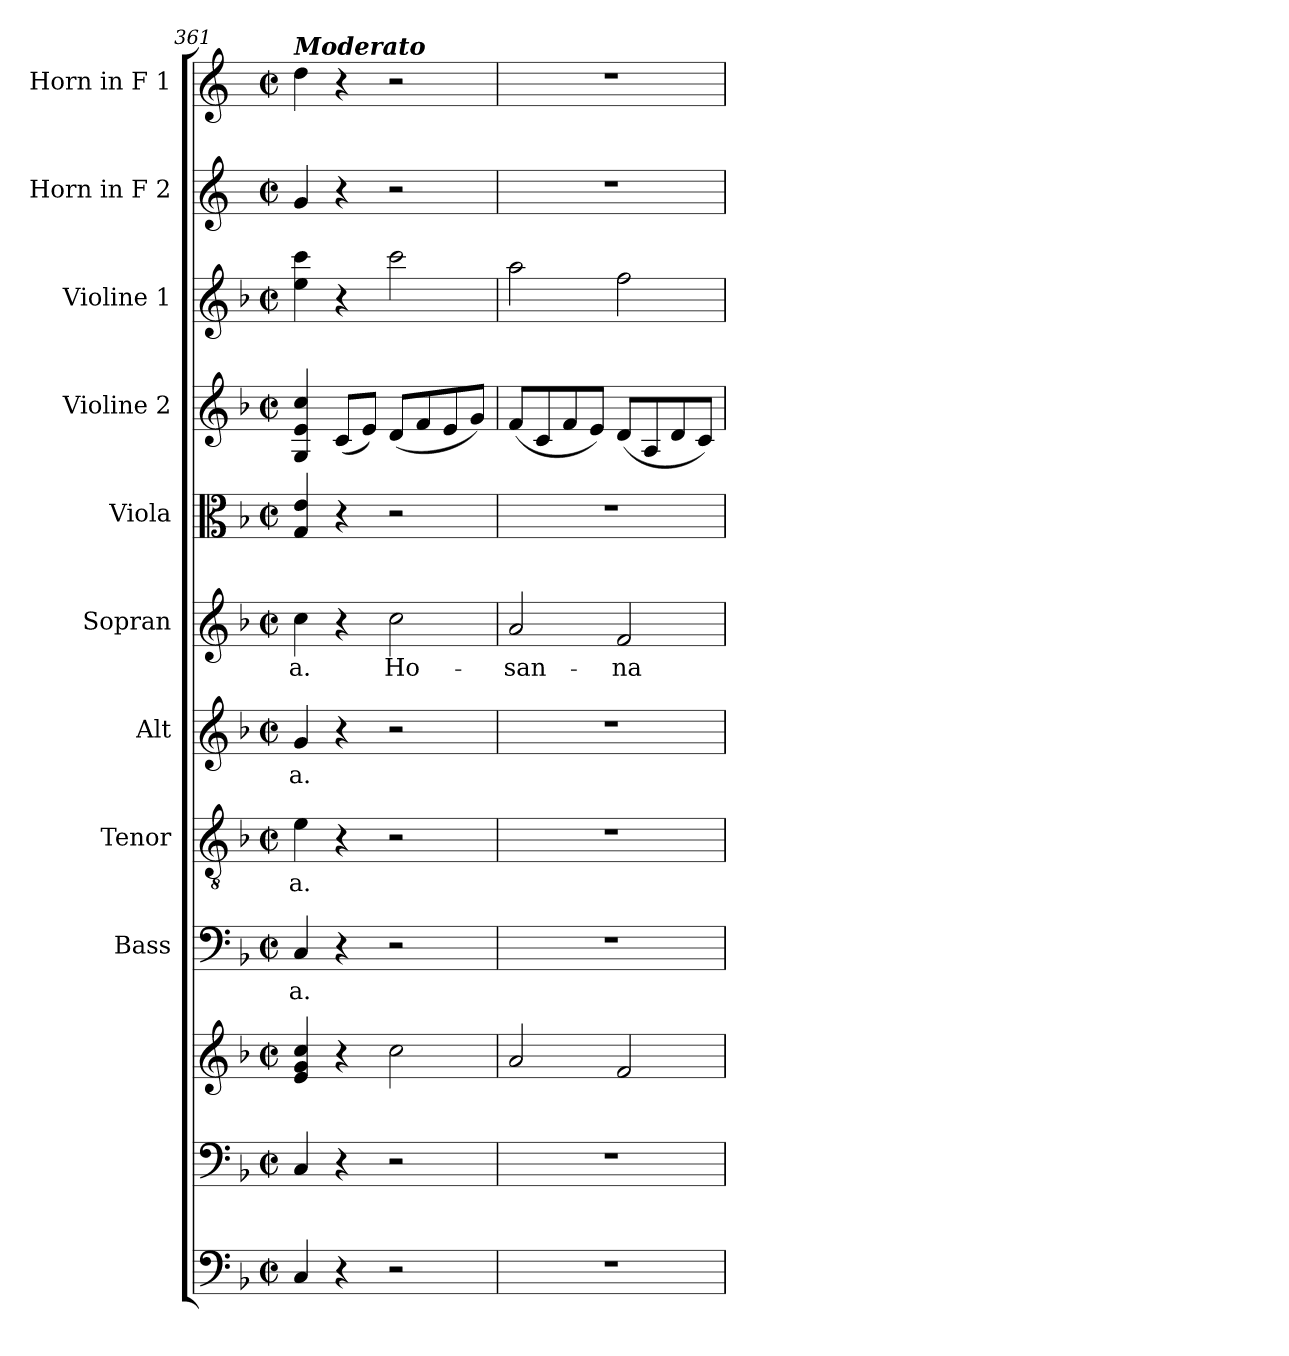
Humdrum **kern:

**kern	**kern	**kern	**kern	**text	**kern	**text	**kern	**text	**kern	**text	**kern	**kern	**kern	**kern	**kern
*part11	*part10	*part10	*part9	*part9	*part8	*part8	*part7	*part7	*part6	*part6	*part5	*part4	*part3	*part2	*part1
*staff12	*staff11	*staff10	*staff9	*staff9	*staff8	*staff8	*staff7	*staff7	*staff6	*staff6	*staff5	*staff4	*staff3	*staff2	*staff1
*	*	*	*I"Bass	*	*I"Tenor	*	*I"Alt	*	*I"Sopran	*	*I"Viola	*I"Violine 2	*I"Violine 1	*I"Horn in F 2	*I"Horn in F 1
*	*	*	*I'B.	*	*I'T.	*	*I'A.	*	*I'S.	*	*I'Vla.	*I'Vl. 2	*I'Vl. 1	*	*
!!LO:PB:g=z
*clefF4	*clefF4	*clefG2	*clefF4	*	*clefGv2	*	*clefG2	*	*clefG2	*	*clefC3	*clefG2	*clefG2	*clefG2	*clefG2
*ITrd7c12	*	*	*	*	*	*	*	*	*	*	*	*	*	*ITrd4c7	*ITrd4c7
*k[b-]	*k[b-]	*k[b-]	*k[b-]	*	*k[b-]	*	*k[b-]	*	*k[b-]	*	*k[b-]	*k[b-]	*k[b-]	*k[b-]	*k[b-]
*F:	*F:	*F:	*F:	*	*F:	*	*F:	*	*F:	*	*F:	*F:	*F:	*F:	*F:
*M2/2	*M2/2	*M2/2	*M2/2	*	*M2/2	*	*M2/2	*	*M2/2	*	*M2/2	*M2/2	*M2/2	*M2/2	*M2/2
*met(c|)	*met(c|)	*met(c|)	*met(c|)	*	*met(c|)	*	*met(c|)	*	*met(c|)	*	*met(c|)	*met(c|)	*met(c|)	*met(c|)	*met(c|)
=361	=361	=361	=361	=361	=361	=361	=361	=361	=361	=361	=361	=361	=361	=361	=361
!	!	!	!	!	!	!	!	!	!	!	!	!	!	!	!LO:TX:a:Bi:t=Moderato
!	!	!	!	!LO:LY:b	!	!LO:LY:b	!	!LO:LY:b	!	!LO:LY:b	!	!	!	!	!
4CC/	4C/	4e/ 4g/ 4cc/	4C/	-a.	4e\	-a.	4g/	-a.	4cc\	-a.	4G/ 4e/	4G/ 4e/ 4cc/	4ee\ 4ccc\	4c/	4g\
4r	4r	4r	4r	.	4r	.	4r	.	4r	.	4r	(<8c/L	4r	4r	4r
.	.	.	.	.	.	.	.	.	.	.	.	8e/J)	.	.	.
!	!	!	!	!	!	!	!	!	!	!LO:LY:b	!	!	!	!	!
2r	2r	2cc\	2r	.	2r	.	2r	.	2cc\	Ho-	2r	(<8d/L	2ccc\	2r	2r
.	.	.	.	.	.	.	.	.	.	.	.	8f/	.	.	.
.	.	.	.	.	.	.	.	.	.	.	.	8e/	.	.	.
.	.	.	.	.	.	.	.	.	.	.	.	8g/J)	.	.	.
=362	=362	=362	=362	=362	=362	=362	=362	=362	=362	=362	=362	=362	=362	=362	=362
!	!	!	!	!	!	!	!	!	!	!LO:LY:b	!	!	!	!	!
1r	1r	2a/	1r	.	1r	.	1r	.	2a/	-san-	1r	(<8f/L	2aa\	1r	1r
.	.	.	.	.	.	.	.	.	.	.	.	8c/	.	.	.
.	.	.	.	.	.	.	.	.	.	.	.	8f/	.	.	.
.	.	.	.	.	.	.	.	.	.	.	.	8e/J)	.	.	.
!	!	!	!	!	!	!	!	!	!	!LO:LY:b	!	!	!	!	!
.	.	2f/	.	.	.	.	.	.	2f/	-na	.	(<8d/L	2ff\	.	.
.	.	.	.	.	.	.	.	.	.	.	.	8A/	.	.	.
.	.	.	.	.	.	.	.	.	.	.	.	8d/	.	.	.
.	.	.	.	.	.	.	.	.	.	.	.	8c/J)	.	.	.
=	=	=	=	=	=	=	=	=	=	=	=	=	=	=	=
*-	*-	*-	*-	*-	*-	*-	*-	*-	*-	*-	*-	*-	*-	*-	*-
